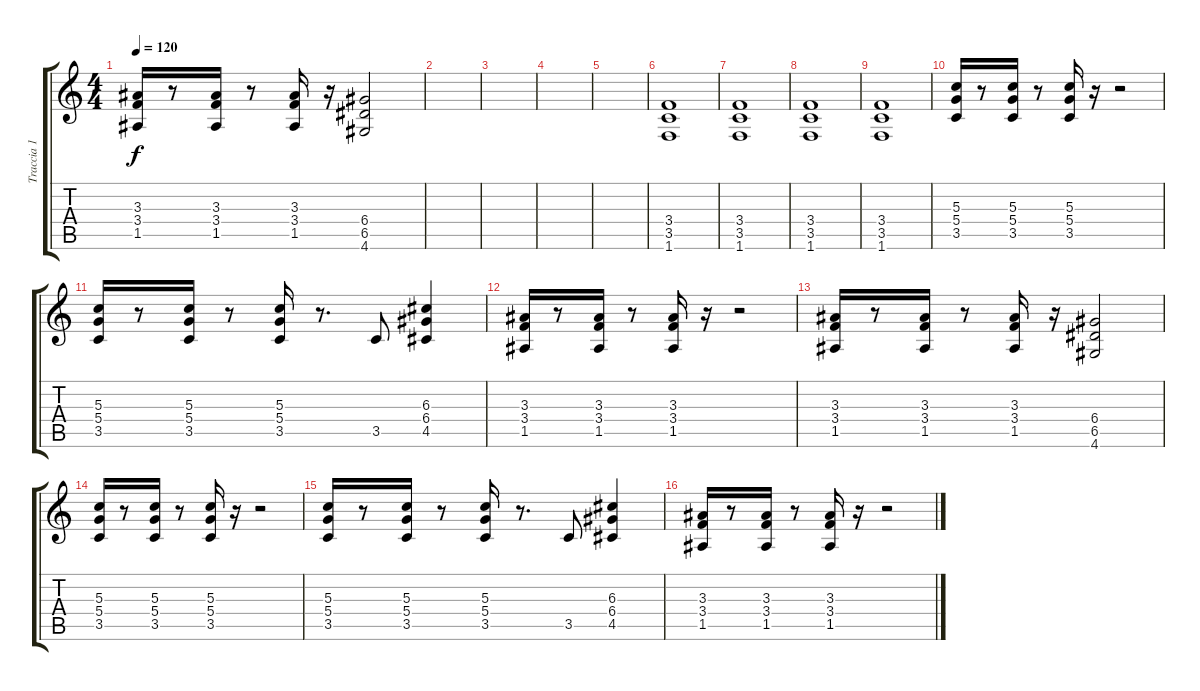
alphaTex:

\track ("Traccia 1" "Traccia 1") {instrument overdrivenguitar}
\staff {score tabs}
\tuning (E4 B3 G3 D3 A2 E2) {hide}
\ts (4 4)
\tempo 120
\clef g2
\ks c
(3.3 3.4 1.5).16{dy f} r.8 (3.3 3.4 1.5).16 r.8 (3.3 3.4 1.5).16 r.16 (6.4 6.5 4.6).2 |
|
|
|
|
(3.4 3.5 1.6).1 |
(3.4 3.5 1.6).1 |
(3.4 3.5 1.6).1 |
(3.4 3.5 1.6).1 |
(5.3 5.4 3.5).16 r.8 (5.3 5.4 3.5).16 r.8 (5.3 5.4 3.5).16 r.16 r.2 |
(5.3 5.4 3.5).16 r.8 (5.3 5.4 3.5).16 r.8 (5.3 5.4 3.5).16 r.8{d} 3.5.8 (6.3 6.4 4.5).4 |
(3.3 3.4 1.5).16 r.8 (3.3 3.4 1.5).16 r.8 (3.3 3.4 1.5).16 r.16 r.2 |
(3.3 3.4 1.5).16 r.8 (3.3 3.4 1.5).16 r.8 (3.3 3.4 1.5).16 r.16 (6.4 6.5 4.6).2 |
(5.3 5.4 3.5).16 r.8 (5.3 5.4 3.5).16 r.8 (5.3 5.4 3.5).16 r.16 r.2 |
(5.3 5.4 3.5).16 r.8 (5.3 5.4 3.5).16 r.8 (5.3 5.4 3.5).16 r.8{d} 3.5.8 (6.3 6.4 4.5).4 |
(3.3 3.4 1.5).16 r.8 (3.3 3.4 1.5).16 r.8 (3.3 3.4 1.5).16 r.16 r.2
